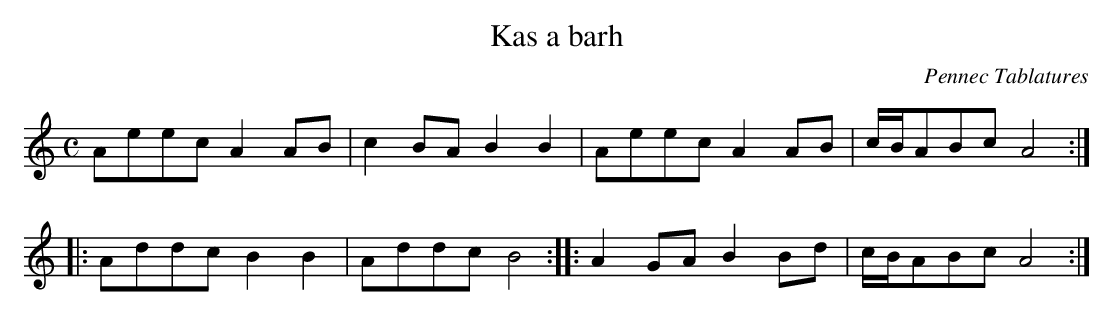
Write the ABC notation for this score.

X:1
T:Kas a barh
C:Pennec Tablatures
M:C
L:1/8
K:C
Aeec A2 AB|c2 BA B2 B2|\
Aeec A2 AB|c/B/ABc A4:|
|:Addc B2 B2|Addc B4:|\
|:A2 GA B2 Bd|c/B/ABc A4:|
